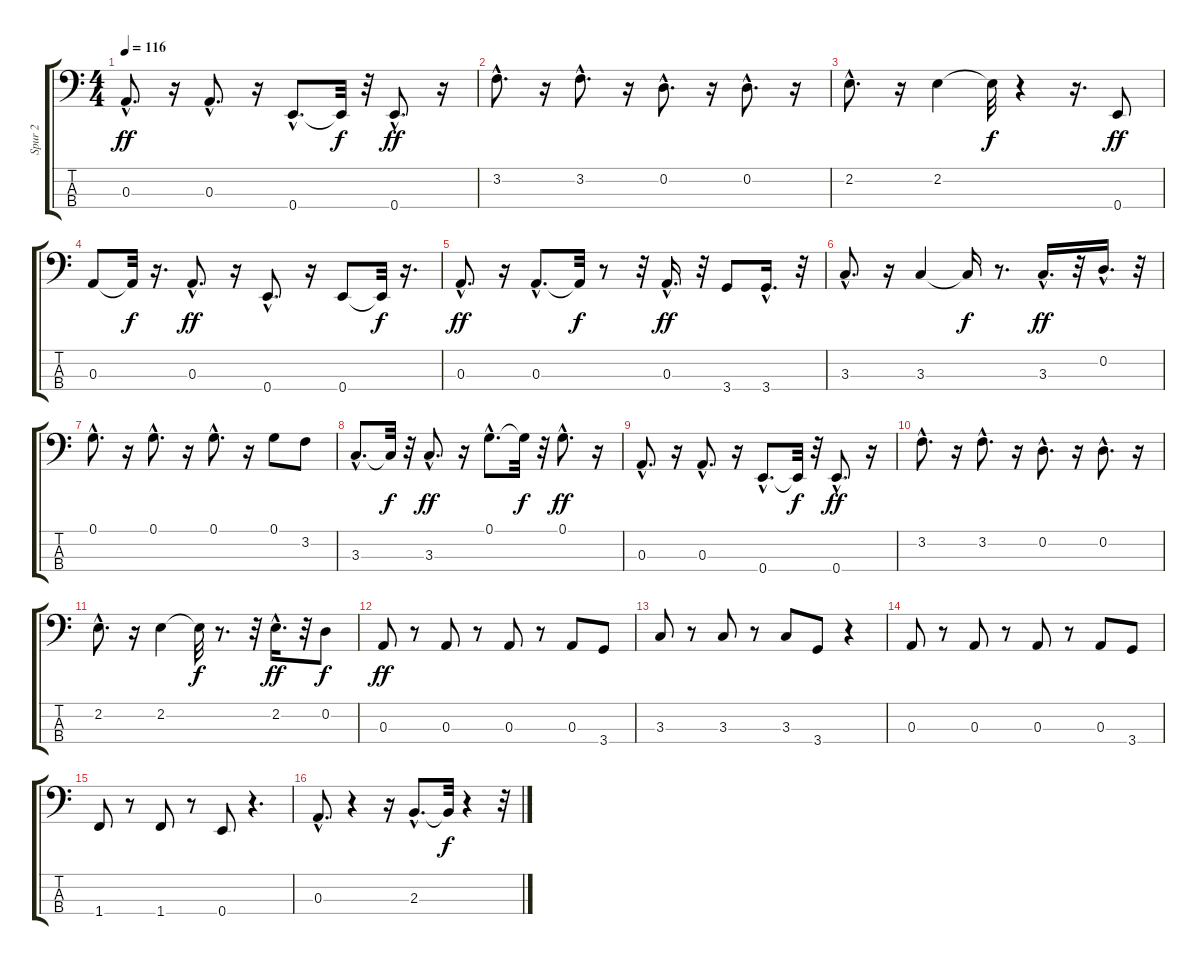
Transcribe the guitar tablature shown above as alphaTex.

\track ("Spur 2" "Spur 2") {instrument electricbassfinger}
\staff {score tabs}
\tuning (G2 D2 A1 E1) {hide}
\ts (4 4)
\tempo 116
\clef f4
\ks c
0.3{hac}.8{d dy ff} r.16 0.3{hac}.8{d} r.16 0.4{hac}.8{d} 0.4{t}.32{dy f} r.32 0.4{hac}.8{d dy ff} r.16 |
3.2{hac}.8{d} r.16 3.2{hac}.8{d} r.16 0.2{hac}.8{d} r.16 0.2{hac}.8{d} r.16 |
2.2{hac}.8{d} r.16 2.2.4 2.2{t}.32{dy f} r.4 r.16{d} 0.4.8{dy ff} |
0.3.8 0.3{t}.32{dy f} r.16{d} 0.3{hac}.8{d dy ff} r.16 0.4{hac}.8{d} r.16 0.4.8 0.4{t}.32{dy f} r.16{d} |
0.3{hac}.8{d dy ff} r.16 0.3{hac}.8{d} 0.3{t}.32{dy f} r.8 r.32 0.3{hac}.16{d dy ff} r.32 3.4.8 3.4{hac}.16{d} r.32 |
3.3{hac}.8{d} r.16 3.3.4 3.3{t}.16{dy f} r.8{d} 3.3{hac}.16{d dy ff} r.32 0.2{hac}.16{d} r.32 |
0.1{hac}.8{d} r.16 0.1{hac}.8{d} r.16 0.1{hac}.8{d} r.16 0.1.8 3.2.8 |
3.3{hac}.8{d} 3.3{t}.32{dy f} r.32 3.3{hac}.8{d dy ff} r.16 0.1{hac}.8{d} 0.1{t}.32{dy f} r.32 0.1{hac}.8{d dy ff} r.16 |
0.3{hac}.8{d} r.16 0.3{hac}.8{d} r.16 0.4{hac}.8{d} 0.4{t}.32{dy f} r.32 0.4{hac}.8{d dy ff} r.16 |
3.2{hac}.8{d} r.16 3.2{hac}.8{d} r.16 0.2{hac}.8{d} r.16 0.2{hac}.8{d} r.16 |
2.2{hac}.8{d} r.16 2.2.4 2.2{t}.32{dy f} r.8{d} r.32 2.2{hac}.16{d dy ff} r.32 0.2.8{dy f} |
0.3.8{dy ff} r.8 0.3.8 r.8 0.3.8 r.8 0.3.8 3.4.8 |
3.3.8 r.8 3.3.8 r.8 3.3.8 3.4.8 r.4 |
0.3.8 r.8 0.3.8 r.8 0.3.8 r.8 0.3.8 3.4.8 |
1.4.8 r.8 1.4.8 r.8 0.4.8 r.4{d} |
0.3{hac}.8{d} r.4 r.16 2.3{hac}.8{d} 2.3{t}.32{dy f} r.4 r.32
